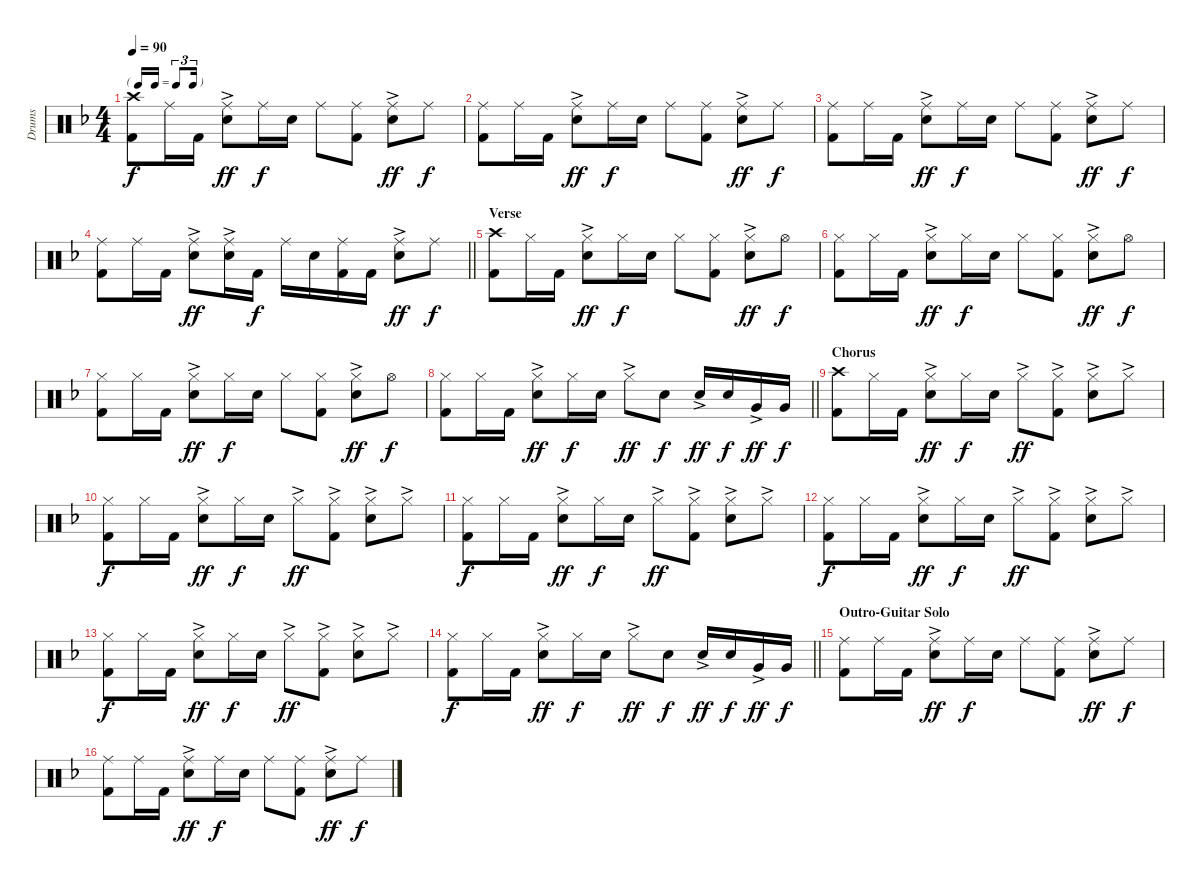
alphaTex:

\track ("Drums" "Drums") {instrument percussion}
\staff {score}
\articulation defaults
\ts (4 4)
\tf triplet16th
\tempo 90
\clef neutral
\ks f
("Crash high (hit)" "Kick (hit) 2").8{dy f} "Ride (middle)".16 "Kick (hit) 2".16 ("Ride (middle)" "Electric Snare (hit)"{ac}).8{dy ff} "Ride (middle)".16{dy f} "Electric Snare (hit)".16 "Ride (middle)".8 ("Ride (middle)" "Kick (hit) 2").8 ("Ride (middle)" "Electric Snare (hit)"{ac}).8{dy ff} "Ride (middle)".8{dy f} |
("Ride (middle)" "Kick (hit) 2").8 "Ride (middle)".16 "Kick (hit) 2".16 ("Ride (middle)" "Electric Snare (hit)"{ac}).8{dy ff} "Ride (middle)".16{dy f} "Electric Snare (hit)".16 "Ride (middle)".8 ("Ride (middle)" "Kick (hit) 2").8 ("Ride (middle)" "Electric Snare (hit)"{ac}).8{dy ff} "Ride (middle)".8{dy f} |
("Ride (middle)" "Kick (hit) 2").8 "Ride (middle)".16 "Kick (hit) 2".16 ("Ride (middle)" "Electric Snare (hit)"{ac}).8{dy ff} "Ride (middle)".16{dy f} "Electric Snare (hit)".16 "Ride (middle)".8 ("Ride (middle)" "Kick (hit) 2").8 ("Ride (middle)" "Electric Snare (hit)"{ac}).8{dy ff} "Ride (middle)".8{dy f} |
\barLineRight lightlight
("Ride (middle)" "Kick (hit) 2").8 "Ride (middle)".16 "Kick (hit) 2".16 ("Ride (middle)" "Electric Snare (hit)"{ac}).8{dy ff} ("Ride (middle)" "Electric Snare (hit)"{ac}).16 "Kick (hit) 2".16{dy f} "Ride (middle)".16 "Electric Snare (hit)".16 ("Ride (middle)" "Kick (hit) 2").16 "Kick (hit) 2".16 ("Ride (middle)" "Electric Snare (hit)"{ac}).8{dy ff} "Ride (middle)".8{dy f} |
\section ("" "Verse")
("Crash high (hit)" "Kick (hit) 2").8 "Hi-Hat (closed)".16 "Kick (hit) 2".16 ("Hi-Hat (closed)" "Electric Snare (hit)"{ac}).8{dy ff} "Hi-Hat (closed)".16{dy f} "Electric Snare (hit)".16 "Hi-Hat (closed)".8 ("Hi-Hat (closed)" "Kick (hit) 2").8 ("Hi-Hat (closed)" "Electric Snare (hit)"{ac}).8{dy ff} "Hi-Hat (open)".8{dy f} |
("Hi-Hat (closed)" "Kick (hit) 2").8 "Hi-Hat (closed)".16 "Kick (hit) 2".16 ("Hi-Hat (closed)" "Electric Snare (hit)"{ac}).8{dy ff} "Hi-Hat (closed)".16{dy f} "Electric Snare (hit)".16 "Hi-Hat (closed)".8 ("Hi-Hat (closed)" "Kick (hit) 2").8 ("Hi-Hat (closed)" "Electric Snare (hit)"{ac}).8{dy ff} "Hi-Hat (open)".8{dy f} |
("Hi-Hat (closed)" "Kick (hit) 2").8 "Hi-Hat (closed)".16 "Kick (hit) 2".16 ("Hi-Hat (closed)" "Electric Snare (hit)"{ac}).8{dy ff} "Hi-Hat (closed)".16{dy f} "Electric Snare (hit)".16 "Hi-Hat (closed)".8 ("Hi-Hat (closed)" "Kick (hit) 2").8 ("Hi-Hat (closed)" "Electric Snare (hit)"{ac}).8{dy ff} "Hi-Hat (open)".8{dy f} |
\barLineRight lightlight
("Hi-Hat (closed)" "Kick (hit) 2").8 "Hi-Hat (closed)".16 "Kick (hit) 2".16 ("Hi-Hat (closed)" "Electric Snare (hit)"{ac}).8{dy ff} "Hi-Hat (closed)".16{dy f} "Electric Snare (hit)".16 "Hi-Hat (closed)"{ac}.8{dy ff} "Electric Snare (hit)".8{dy f} "Electric Snare (hit)"{ac}.16{dy ff} "Electric Snare (hit)".16{dy f} "Very Low Tom (hit)"{ac}.16{dy ff} "Very Low Tom (hit)".16{dy f} |
\section ("" "Chorus")
("Crash high (hit)" "Kick (hit) 2").8 "Hi-Hat (closed)".16 "Kick (hit) 2".16 ("Hi-Hat (closed)" "Electric Snare (hit)"{ac}).8{dy ff} "Hi-Hat (closed)".16{dy f} "Electric Snare (hit)".16 "Hi-Hat (closed)"{ac}.8{dy ff} ("Hi-Hat (closed)"{ac} "Kick (hit) 2").8 ("Hi-Hat (closed)"{ac} "Electric Snare (hit)"{ac}).8 "Hi-Hat (closed)"{ac}.8 |
("Hi-Hat (closed)" "Kick (hit) 2").8{dy f} "Hi-Hat (closed)".16 "Kick (hit) 2".16 ("Hi-Hat (closed)" "Electric Snare (hit)"{ac}).8{dy ff} "Hi-Hat (closed)".16{dy f} "Electric Snare (hit)".16 "Hi-Hat (closed)"{ac}.8{dy ff} ("Hi-Hat (closed)"{ac} "Kick (hit) 2").8 ("Hi-Hat (closed)"{ac} "Electric Snare (hit)"{ac}).8 "Hi-Hat (closed)"{ac}.8 |
("Hi-Hat (closed)" "Kick (hit) 2").8{dy f} "Hi-Hat (closed)".16 "Kick (hit) 2".16 ("Hi-Hat (closed)" "Electric Snare (hit)"{ac}).8{dy ff} "Hi-Hat (closed)".16{dy f} "Electric Snare (hit)".16 "Hi-Hat (closed)"{ac}.8{dy ff} ("Hi-Hat (closed)"{ac} "Kick (hit) 2").8 ("Hi-Hat (closed)"{ac} "Electric Snare (hit)"{ac}).8 "Hi-Hat (closed)"{ac}.8 |
("Hi-Hat (closed)" "Kick (hit) 2").8{dy f} "Hi-Hat (closed)".16 "Kick (hit) 2".16 ("Hi-Hat (closed)" "Electric Snare (hit)"{ac}).8{dy ff} "Hi-Hat (closed)".16{dy f} "Electric Snare (hit)".16 "Hi-Hat (closed)"{ac}.8{dy ff} ("Hi-Hat (closed)"{ac} "Kick (hit) 2").8 ("Hi-Hat (closed)"{ac} "Electric Snare (hit)"{ac}).8 "Hi-Hat (closed)"{ac}.8 |
("Hi-Hat (closed)" "Kick (hit) 2").8{dy f} "Hi-Hat (closed)".16 "Kick (hit) 2".16 ("Hi-Hat (closed)" "Electric Snare (hit)"{ac}).8{dy ff} "Hi-Hat (closed)".16{dy f} "Electric Snare (hit)".16 "Hi-Hat (closed)"{ac}.8{dy ff} ("Hi-Hat (closed)"{ac} "Kick (hit) 2").8 ("Hi-Hat (closed)"{ac} "Electric Snare (hit)"{ac}).8 "Hi-Hat (closed)"{ac}.8 |
\barLineRight lightlight
("Hi-Hat (closed)" "Kick (hit) 2").8{dy f} "Hi-Hat (closed)".16 "Kick (hit) 2".16 ("Hi-Hat (closed)" "Electric Snare (hit)"{ac}).8{dy ff} "Hi-Hat (closed)".16{dy f} "Electric Snare (hit)".16 "Hi-Hat (closed)"{ac}.8{dy ff} "Electric Snare (hit)".8{dy f} "Electric Snare (hit)"{ac}.16{dy ff} "Electric Snare (hit)".16{dy f} "Very Low Tom (hit)"{ac}.16{dy ff} "Very Low Tom (hit)".16{dy f} |
\section ("" "Outro-Guitar Solo")
("Ride (middle)" "Kick (hit) 2").8 "Ride (middle)".16 "Kick (hit) 2".16 ("Ride (middle)" "Electric Snare (hit)"{ac}).8{dy ff} "Ride (middle)".16{dy f} "Electric Snare (hit)".16 "Ride (middle)".8 ("Ride (middle)" "Kick (hit) 2").8 ("Ride (middle)" "Electric Snare (hit)"{ac}).8{dy ff} "Ride (middle)".8{dy f} |
("Ride (middle)" "Kick (hit) 2").8 "Ride (middle)".16 "Kick (hit) 2".16 ("Ride (middle)" "Electric Snare (hit)"{ac}).8{dy ff} "Ride (middle)".16{dy f} "Electric Snare (hit)".16 "Ride (middle)".8 ("Ride (middle)" "Kick (hit) 2").8 ("Ride (middle)" "Electric Snare (hit)"{ac}).8{dy ff} "Ride (middle)".8{dy f}
